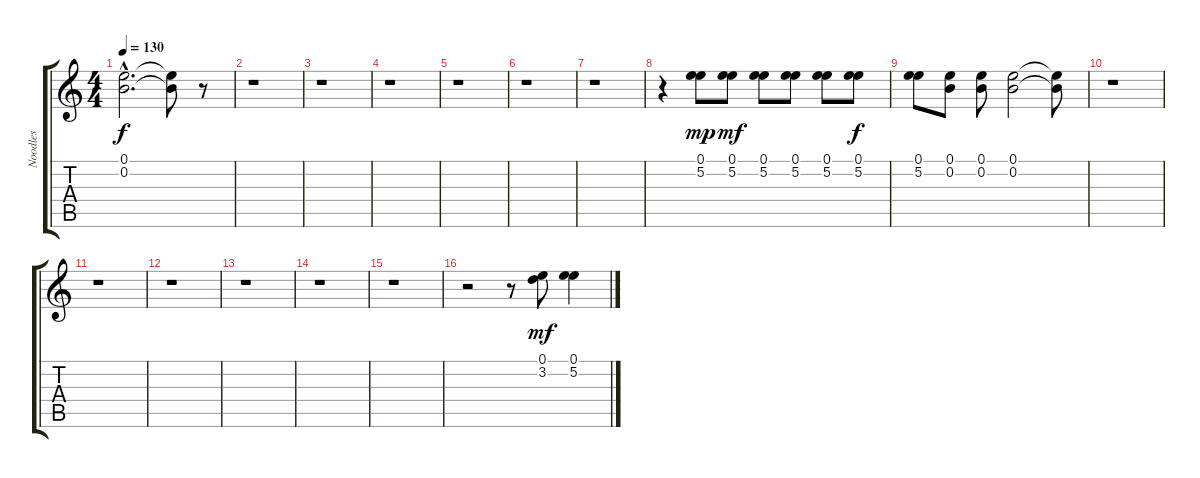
\track ("Noodles" "Noodles") {instrument electricguitarclean}
\staff {score tabs}
\tuning (E4 B3 G3 D3 A2 E2) {hide}
\ts (4 4)
\tempo 130
\clef g2
\ks c
(0.1{hac t} 0.2{hac t}).2{d dy f} (0.1{t} 0.2{t}).8 r.8 |
r.1 |
r.1 |
r.1 |
r.1 |
r.1 |
r.1 |
r.4 (0.1 5.2).8{dy mp} (0.1 5.2).8{dy mf} (0.1 5.2).8 (0.1 5.2).8 (0.1 5.2).8 (0.1 5.2).8{dy f} |
(0.1 5.2).8 (0.1 0.2).8 (0.1 0.2).8 (0.1 0.2).2 (0.1{t} 0.2{t}).8 |
r.1 |
r.1 |
r.1 |
r.1 |
r.1 |
r.1 |
r.2 r.8 (0.1 3.2).8{dy mf} (0.1 5.2).4
